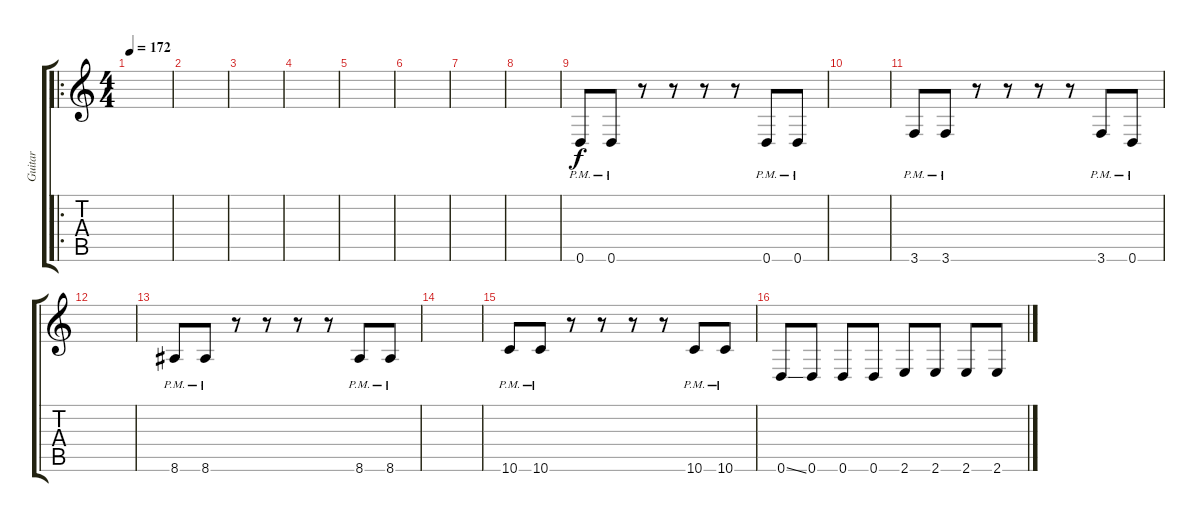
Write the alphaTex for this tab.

\track ("Guitar" "Guitar") {instrument distortionguitar}
\staff {score tabs}
\tuning (E4 B3 G3 D3 A2 D2) {hide}
\ro
\ts (4 4)
\tempo 172
\clef g2
\ks c
|
|
|
|
|
|
|
|
0.6{pm}.8 0.6{pm}.8 r.8 r.8 r.8 r.8 0.6{pm}.8 0.6{pm}.8 |
|
3.6{pm}.8 3.6{pm}.8 r.8 r.8 r.8 r.8 3.6{pm}.8 0.6{pm}.8 |
|
8.6{pm}.8 8.6{pm}.8 r.8 r.8 r.8 r.8 8.6{pm}.8 8.6{pm}.8 |
|
10.6{pm}.8 10.6{pm}.8 r.8 r.8 r.8 r.8 10.6{pm}.8 10.6{pm}.8 |
0.6{ss}.8 0.6.8 0.6.8 0.6.8 2.6.8 2.6.8 2.6.8 2.6.8
